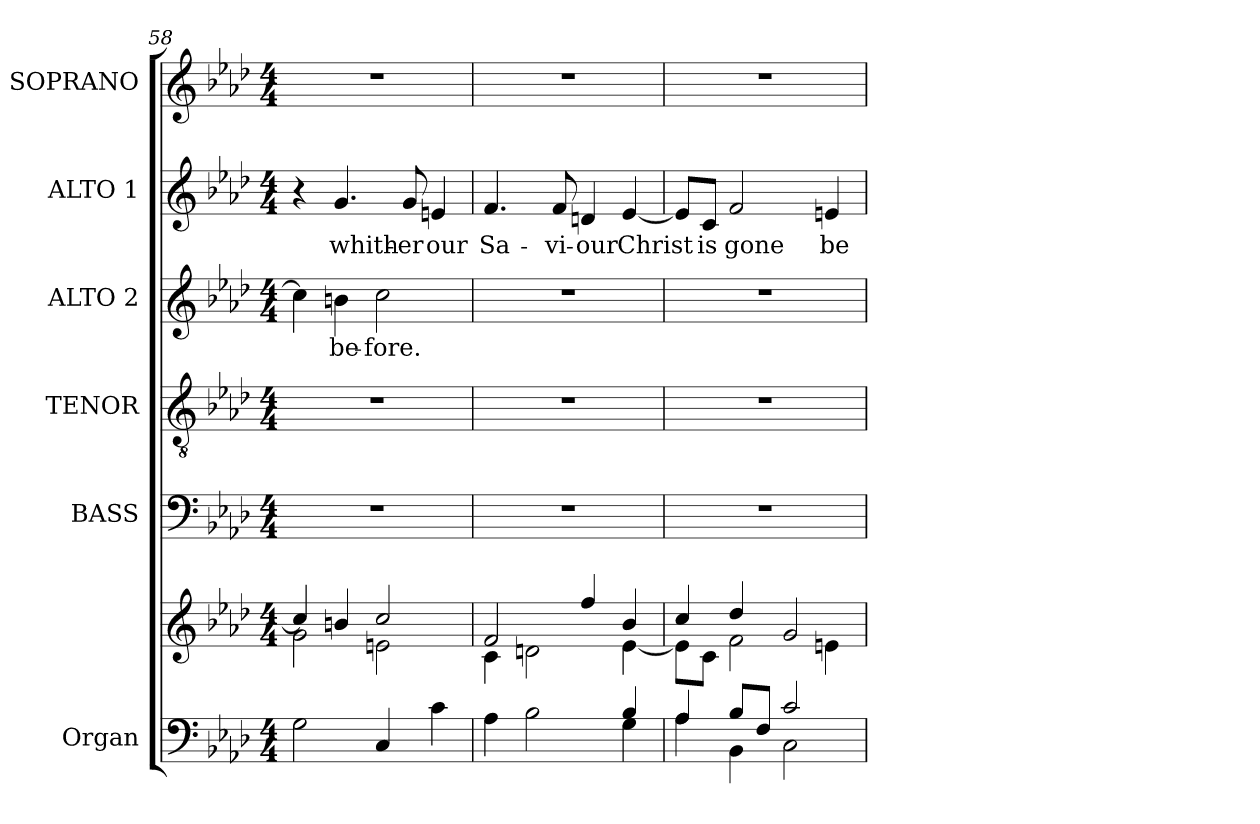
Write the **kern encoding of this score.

**kern	**kern	**kern	**kern	**kern	**text	**kern	**text	**kern
*part6	*part6	*part5	*part4	*part3	*part3	*part2	*part2	*part1
*staff7	*staff6	*staff5	*staff4	*staff3	*staff3	*staff2	*staff2	*staff1
*I"Organ	*	*I"BASS	*I"TENOR	*I"ALTO 2	*	*I"ALTO 1	*	*I"SOPRANO
*I'Org.	*	*I'B.	*I'T.	*I'A2.	*	*I'A1.	*	*I'S.
*clefF4	*clefG2	*clefF4	*clefGv2	*clefG2	*	*clefG2	*	*clefG2
*	*	*	*ITrd7c12	*	*	*	*	*
*k[b-e-a-d-]	*k[b-e-a-d-]	*k[b-e-a-d-]	*k[b-e-a-d-]	*k[b-e-a-d-]	*	*k[b-e-a-d-]	*	*k[b-e-a-d-]
*f:	*f:	*f:	*f:	*f:	*	*f:	*	*f:
*M4/4	*M4/4	*M4/4	*M4/4	*M4/4	*	*M4/4	*	*M4/4
=58	=58	=58	=58	=58	=58	=58	=58	=58
*^	*^	*	*	*	*	*	*	*
1ryy	2Gi\	4cci/]	2gi\	1r	1r	4cci\]	.	4r	.	1r
!	!	!	!	!	!	!	!LO:LY:b:color=#000000	!	!	!
!	!	!	!	!	!	!	!	!	!LO:LY:b:color=#000000	!
.	.	4bni/	.	.	.	4bni\	be-	4.gi/	whith-	.
!	!	!	!	!	!	!	!LO:LY:b:color=#000000	!	!	!
.	4Ci/	2cci/	2eni\	.	.	2cci\	-fore.	.	.	.
!	!	!	!	!	!	!	!	!	!LO:LY:b:color=#000000	!
.	.	.	.	.	.	.	.	8gi/	-er	.
!	!	!	!	!	!	!	!	!	!LO:LY:b:color=#000000	!
.	4ci\	.	.	.	.	.	.	4eni/	our	.
!!LO:PB:g=z
=59	=59	=59	=59	=59	=59	=59	=59	=59	=59	=59
!	!	!	!	!	!	!	!	!	!LO:LY:b:color=#000000	!
2ryy	4A-i\	2fi/	4ci\	1r	1r	1r	.	4.fi/	Sa-	1r
.	2B-i\	.	2dni\	.	.	.	.	.	.	.
!	!	!	!	!	!	!	!	!	!LO:LY:b:color=#000000	!
.	.	.	.	.	.	.	.	8fi/	-vi-	.
!	!	!	!	!	!	!	!	!	!LO:LY:b:color=#000000	!
4ryy	.	4ffi/	.	.	.	.	.	4dni/	-our	.
!	!	!	!	!	!	!	!	!	!LO:LY:b:color=#000000	!
4B-i/	4Gi\	4b-i/	[4e-i\	.	.	.	.	[4e-i/	Christ	.
=60	=60	=60	=60	=60	=60	=60	=60	=60	=60	=60
4A-i/	4A-i\	4cci/	8e-i\L]	1r	1r	1r	.	8e-i/L]	.	1r
!	!	!	!	!	!	!	!	!	!LO:LY:b:color=#000000	!
.	.	.	8ci\J	.	.	.	.	8ci/J	is	.
!	!	!	!	!	!	!	!	!	!LO:LY:b:color=#000000	!
8B-i/L	4BB-i\	4dd-i/	2fi\	.	.	.	.	2fi/	gone	.
8Fi/J	.	.	.	.	.	.	.	.	.	.
2ci/	2Ci\	2gi/	.	.	.	.	.	.	.	.
!	!	!	!	!	!	!	!	!	!LO:LY:b:color=#000000	!
.	.	.	4eni\	.	.	.	.	4eni/	be-	.
*v	*v	*	*	*	*	*	*	*	*	*
*	*v	*v	*	*	*	*	*	*	*
=	=	=	=	=	=	=	=	=
*-	*-	*-	*-	*-	*-	*-	*-	*-
